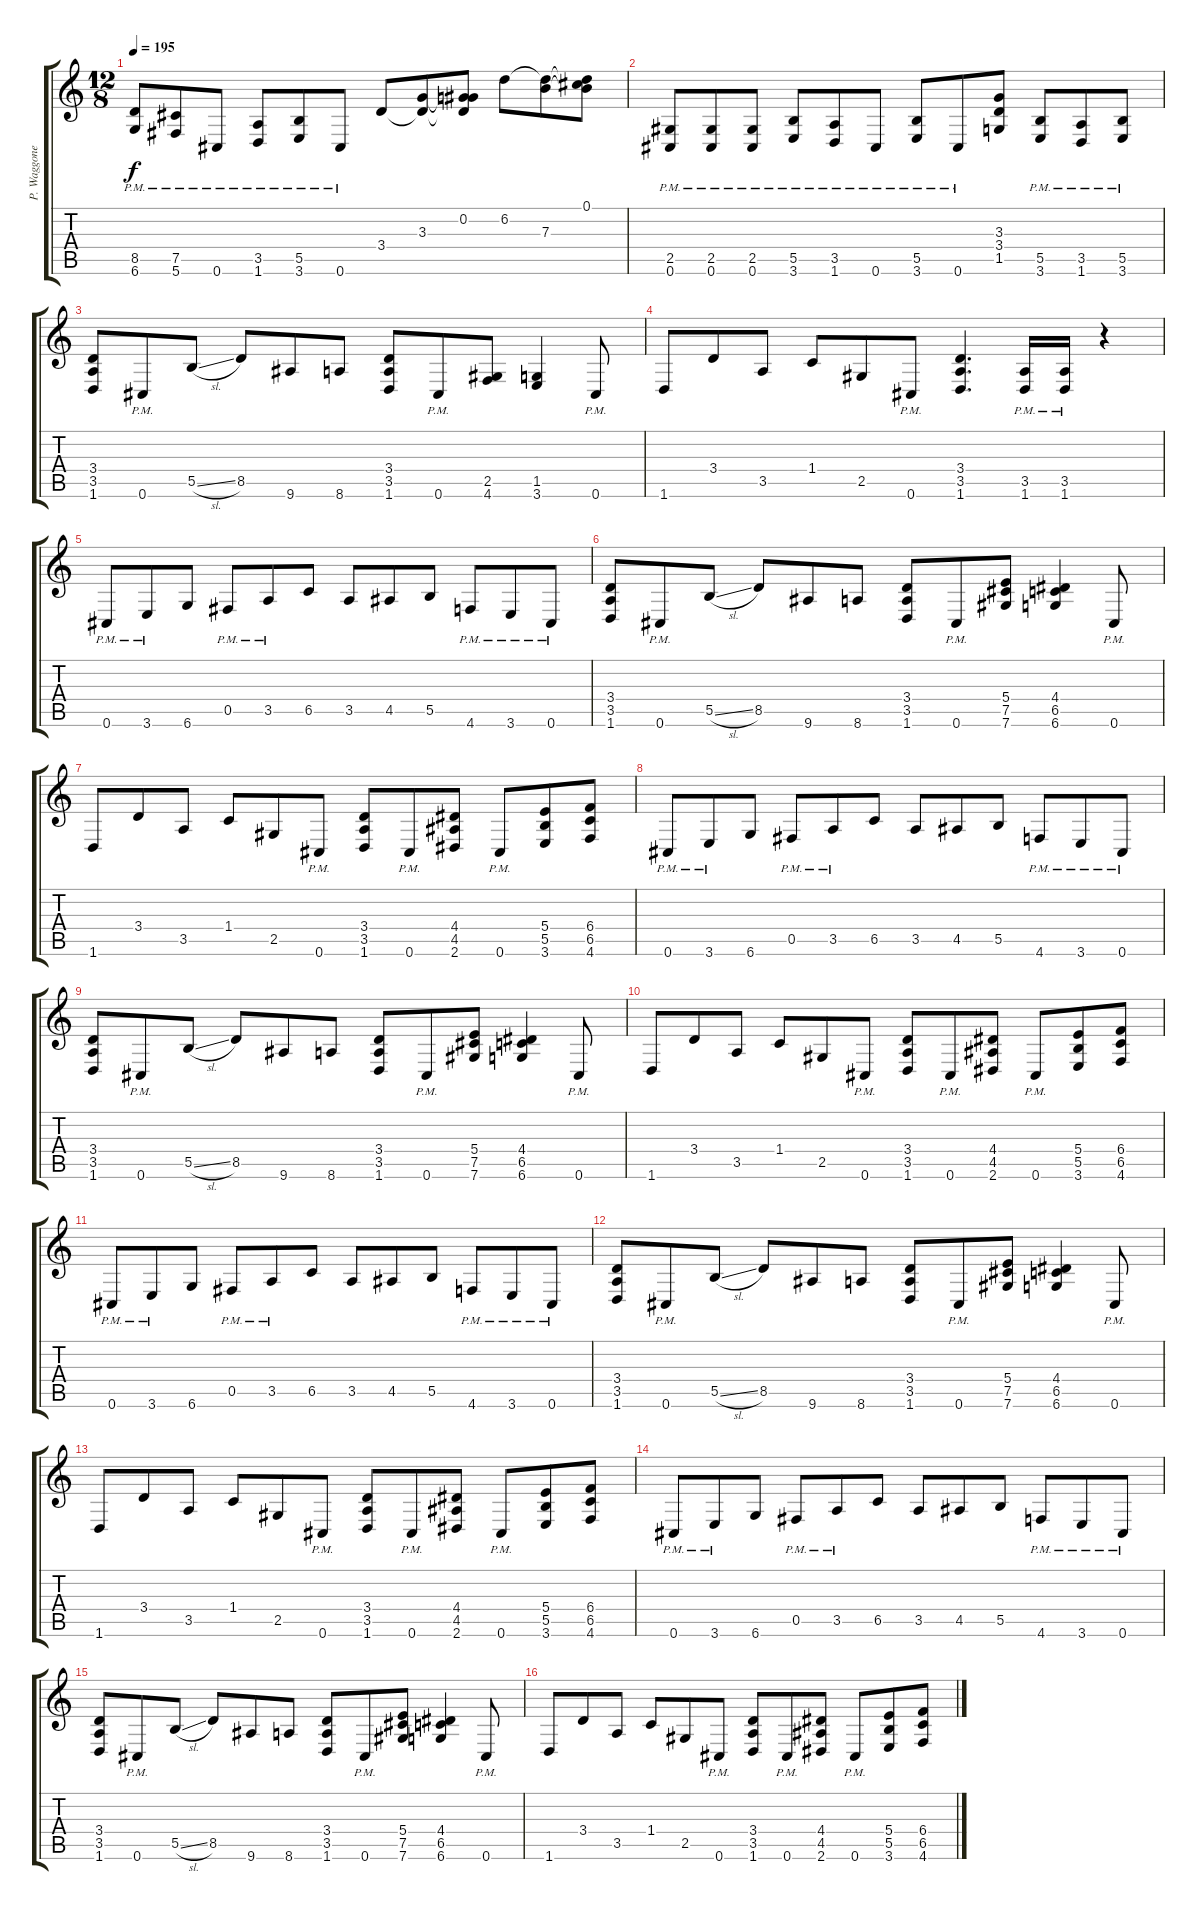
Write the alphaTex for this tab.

\track ("P. Waggoner Gtr." "P. Waggone") {instrument distortionguitar}
\staff {score tabs}
\tuning (Db4 Ab3 E3 B2 Gb2 Db2) {hide}
\ts (12 8)
\tempo 195
\clef g2
\ks c
(8.5{pm} 6.6{pm}).8{dy f} (7.5{pm} 5.6{pm}).8 0.6{pm}.8 (3.5{pm} 1.6{pm}).8 (5.5{pm} 3.6{pm}).8 0.6{pm}.8 3.4.8 (3.3 3.4{t}).8 (0.2 3.3{t} 3.4{t}).8 6.2.8 (6.2{t} 7.3).8 (0.1 6.2{t} 7.3{t}).8 |
(2.5{pm} 0.6{pm}).8 (2.5{pm} 0.6{pm}).8 (2.5{pm} 0.6{pm}).8 (5.5{pm} 3.6{pm}).8 (3.5{pm} 1.6{pm}).8 0.6{pm}.8 (5.5{pm} 3.6{pm}).8 0.6{pm}.8 (3.3 3.4 1.5).8 (5.5{pm} 3.6{pm}).8 (3.5{pm} 1.6{pm}).8 (5.5{pm} 3.6{pm}).8 |
(3.4 3.5 1.6).8 0.6{pm}.8 5.5{sl}.8 8.5.8 9.6.8 8.6.8 (3.4 3.5 1.6).8 0.6{pm}.8 (2.5 4.6).8 (1.5 3.6).4 0.6{pm}.8 |
1.6.8 3.4.8 3.5.8 1.4.8 2.5.8 0.6{pm}.8 (3.4 3.5 1.6).4{d} (3.5{pm} 1.6{pm}).16 (3.5{pm} 1.6{pm}).16 r.4 |
0.6{pm}.8 3.6{pm}.8 6.6.8 0.5{pm}.8 3.5{pm}.8 6.5.8 3.5.8 4.5.8 5.5.8 4.6{pm}.8 3.6{pm}.8 0.6{pm}.8 |
(3.4 3.5 1.6).8 0.6{pm}.8 5.5{sl}.8 8.5.8 9.6.8 8.6.8 (3.4 3.5 1.6).8 0.6{pm}.8 (5.4 7.5 7.6).8 (4.4 6.5 6.6).4 0.6{pm}.8 |
1.6.8 3.4.8 3.5.8 1.4.8 2.5.8 0.6{pm}.8 (3.4 3.5 1.6).8 0.6{pm}.8 (4.4 4.5 2.6).8 0.6{pm}.8 (5.4 5.5 3.6).8 (6.4 6.5 4.6).8 |
0.6{pm}.8 3.6{pm}.8 6.6.8 0.5{pm}.8 3.5{pm}.8 6.5.8 3.5.8 4.5.8 5.5.8 4.6{pm}.8 3.6{pm}.8 0.6{pm}.8 |
(3.4 3.5 1.6).8 0.6{pm}.8 5.5{sl}.8 8.5.8 9.6.8 8.6.8 (3.4 3.5 1.6).8 0.6{pm}.8 (5.4 7.5 7.6).8 (4.4 6.5 6.6).4 0.6{pm}.8 |
1.6.8 3.4.8 3.5.8 1.4.8 2.5.8 0.6{pm}.8 (3.4 3.5 1.6).8 0.6{pm}.8 (4.4 4.5 2.6).8 0.6{pm}.8 (5.4 5.5 3.6).8 (6.4 6.5 4.6).8 |
0.6{pm}.8 3.6{pm}.8 6.6.8 0.5{pm}.8 3.5{pm}.8 6.5.8 3.5.8 4.5.8 5.5.8 4.6{pm}.8 3.6{pm}.8 0.6{pm}.8 |
(3.4 3.5 1.6).8 0.6{pm}.8 5.5{sl}.8 8.5.8 9.6.8 8.6.8 (3.4 3.5 1.6).8 0.6{pm}.8 (5.4 7.5 7.6).8 (4.4 6.5 6.6).4 0.6{pm}.8 |
1.6.8 3.4.8 3.5.8 1.4.8 2.5.8 0.6{pm}.8 (3.4 3.5 1.6).8 0.6{pm}.8 (4.4 4.5 2.6).8 0.6{pm}.8 (5.4 5.5 3.6).8 (6.4 6.5 4.6).8 |
0.6{pm}.8 3.6{pm}.8 6.6.8 0.5{pm}.8 3.5{pm}.8 6.5.8 3.5.8 4.5.8 5.5.8 4.6{pm}.8 3.6{pm}.8 0.6{pm}.8 |
(3.4 3.5 1.6).8 0.6{pm}.8 5.5{sl}.8 8.5.8 9.6.8 8.6.8 (3.4 3.5 1.6).8 0.6{pm}.8 (5.4 7.5 7.6).8 (4.4 6.5 6.6).4 0.6{pm}.8 |
1.6.8 3.4.8 3.5.8 1.4.8 2.5.8 0.6{pm}.8 (3.4 3.5 1.6).8 0.6{pm}.8 (4.4 4.5 2.6).8 0.6{pm}.8 (5.4 5.5 3.6).8 (6.4 6.5 4.6).8
